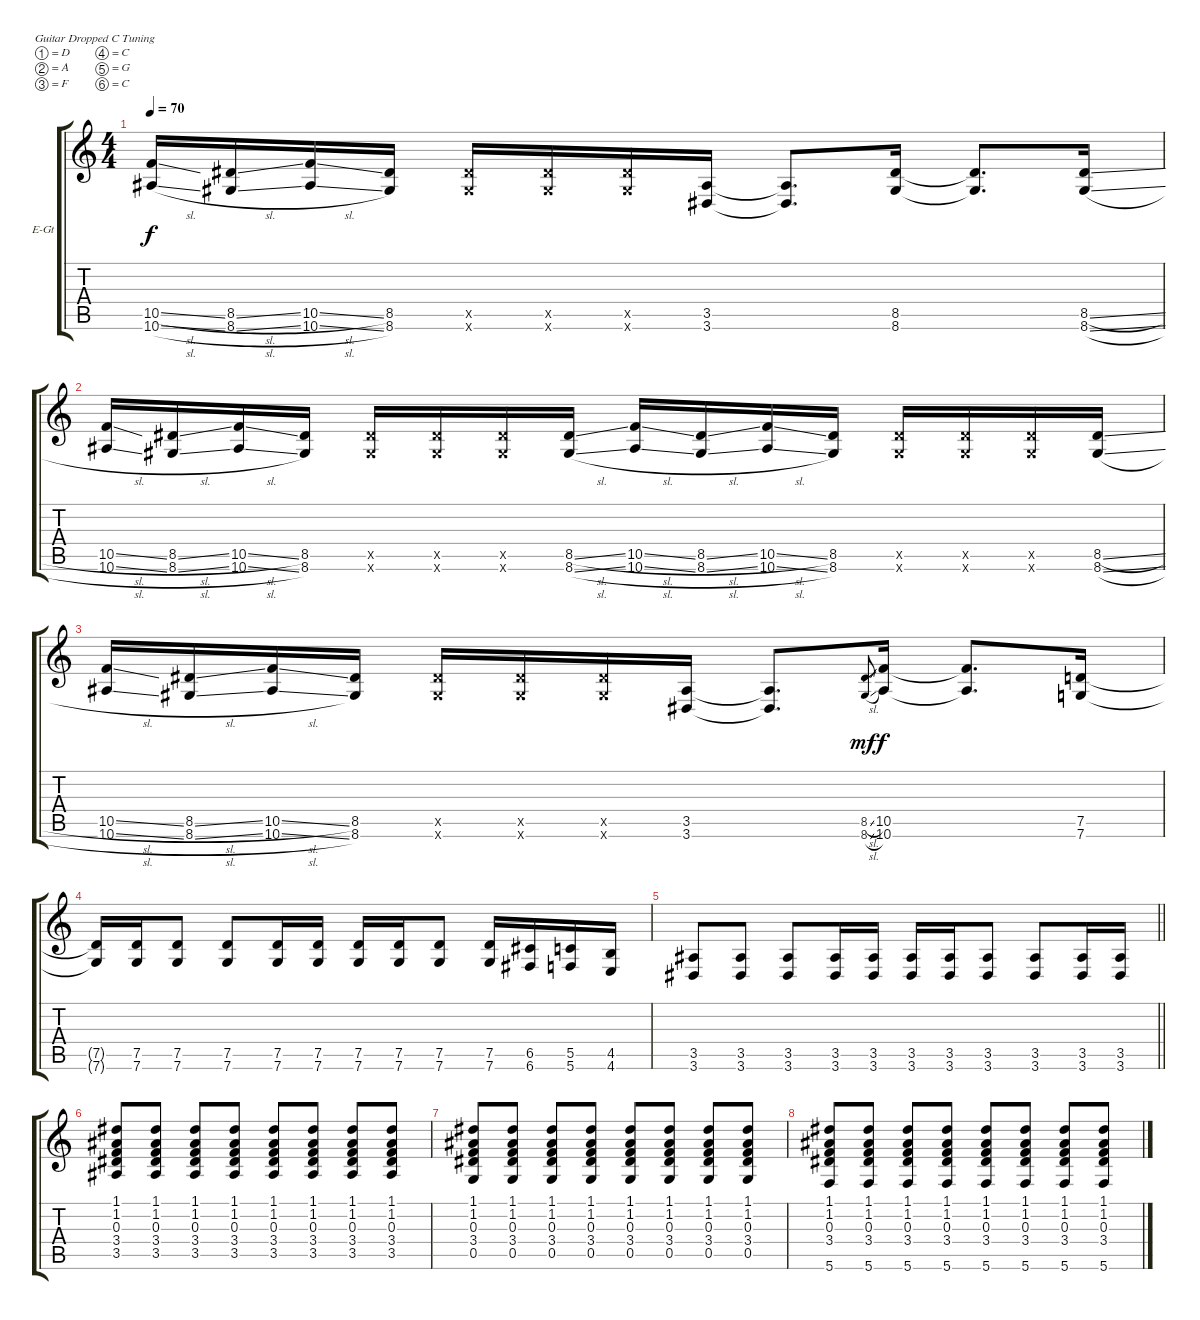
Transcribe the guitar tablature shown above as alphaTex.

\bracketExtendMode groupsimilarinstruments
\firstSystemTrackNameOrientation horizontal
\otherSystemsTrackNameOrientation horizontal
\track ("Untitled" "E-Gt") {instrument overdrivenguitar}
\staff {score tabs}
\tuning (D4 A3 F3 C3 G2 C2)
\ts (4 4)
\tempo 70
\clef g2
\ks c
(10.5{sl} 10.6{sl}).16{dy f} (8.5{sl} 8.6{sl}).16 (10.5{sl} 10.6{sl}).16 (8.5 8.6).16 (8.5{x} 8.6{x}).16 (8.5{x} 8.6{x}).16 (8.5{x} 8.6{x}).16 (3.5 3.6).16 (3.5{t} 3.6{t}).8{d} (8.5 8.6).16 (8.5{t} 8.6{t}).8{d} (8.5{sl} 8.6{sl}).16 |
(10.5{sl} 10.6{sl}).16 (8.5{sl} 8.6{sl}).16 (10.5{sl} 10.6{sl}).16 (8.5 8.6).16 (8.5{x} 8.6{x}).16 (8.5{x} 8.6{x}).16 (8.5{x} 8.6{x}).16 (8.5{sl} 8.6{sl}).16 (10.5{sl} 10.6{sl}).16 (8.5{sl} 8.6{sl}).16 (10.5{sl} 10.6{sl}).16 (8.5 8.6).16 (8.5{x} 8.6{x}).16 (8.5{x} 8.6{x}).16 (8.5{x} 8.6{x}).16 (8.5{sl} 8.6{sl}).16 |
(10.5{sl} 10.6{sl}).16 (8.5{sl} 8.6{sl}).16 (10.5{sl} 10.6{sl}).16 (8.5 8.6).16 (8.5{x} 8.6{x}).16 (8.5{x} 8.6{x}).16 (8.5{x} 8.6{x}).16 (3.5 3.6).16 (3.5{t} 3.6{t}).8{d} (8.5{sl} 8.6{sl}).8{gr dy mf} (10.5 10.6).16{dy f} (10.5{t} 10.6{t}).8{d} (7.5 7.6).16 |
(7.5{t} 7.6{t}).16 (7.5 7.6).16 (7.5 7.6).8 (7.5 7.6).8 (7.5 7.6).16 (7.5 7.6).16 (7.5 7.6).16 (7.5 7.6).16 (7.5 7.6).8 (7.5 7.6).16 (6.5 6.6).16 (5.5 5.6).16 (4.5 4.6).16 |
\barLineRight lightlight
(3.5 3.6).8 (3.5 3.6).8 (3.5 3.6).8 (3.5 3.6).16 (3.5 3.6).16 (3.5 3.6).16 (3.5 3.6).16 (3.5 3.6).8 (3.5 3.6).8 (3.5 3.6).16 (3.5 3.6).16 |
\section ("" " ")
(1.1 1.2 0.3 3.4 3.5).8 (1.1 1.2 0.3 3.4 3.5).8 (1.1 1.2 0.3 3.4 3.5).8 (1.1 1.2 0.3 3.4 3.5).8 (1.1 1.2 0.3 3.4 3.5).8 (1.1 1.2 0.3 3.4 3.5).8 (1.1 1.2 0.3 3.4 3.5).8 (1.1 1.2 0.3 3.4 3.5).8 |
(1.1 1.2 0.3 3.4 0.5).8 (1.1 1.2 0.3 3.4 0.5).8 (1.1 1.2 0.3 3.4 0.5).8 (1.1 1.2 0.3 3.4 0.5).8 (1.1 1.2 0.3 3.4 0.5).8 (1.1 1.2 0.3 3.4 0.5).8 (1.1 1.2 0.3 3.4 0.5).8 (1.1 1.2 0.3 3.4 0.5).8 |
(1.1 1.2 0.3 3.4 5.6).8 (1.1 1.2 0.3 3.4 5.6).8 (1.1 1.2 0.3 3.4 5.6).8 (1.1 1.2 0.3 3.4 5.6).8 (1.1 1.2 0.3 3.4 5.6).8 (1.1 1.2 0.3 3.4 5.6).8 (1.1 1.2 0.3 3.4 5.6).8 (1.1 1.2 0.3 3.4 5.6).8
